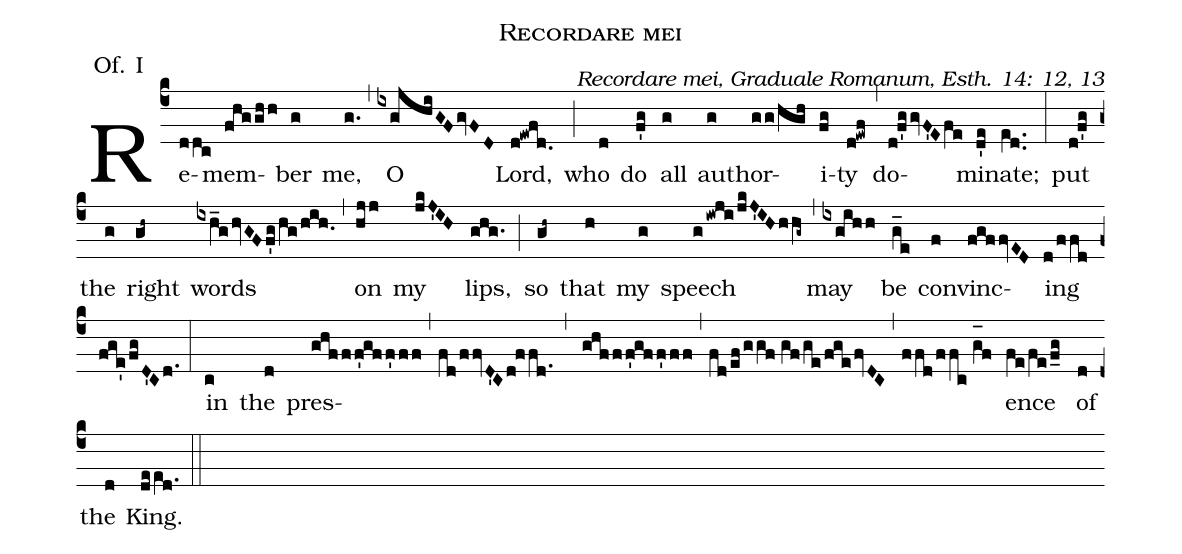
name: Recordare mei;
office-part: Offertorium;
mode: 1;
commentary: Recordare mei, Graduale Romanum, Esth. 14: 12, 13;
annotation: Of. I;
%%
(c4)Re(ddc)mem(fhgghh)ber(g) me,(g.) (,)
O(ixgjhiGFgvFD) Lord,(d!ewfd.) (;)
who(d) do(f'g) all(g) au(g)thor(gg/hgh)i(fg)ty(d!ewf) (,) do(d!f'g/gvF'Efe)mi(d'e)nate;(e[ll:1]d..) (:)

put(d!f'g)
the(g) right(gh~) words(ixh_ghvGFf'g/hg/hih.) (,)

on(hjj) my(jkJ'IH) lips,(ghg.) (;)

so(gh~) that(h) my(g) speech(giwji/jkJ'IHhhg~) (,) may(ixgihh) be(g_e) con(f)vinc(fgffvED)ing(d/ffd/fge'/fgD'Cd.) (:)

in(c) the(d) pres(ghfff'gff'ff,fd/ffvD'Cd!ffd.,ghf/!ff'gff'ff,fd/ef/ggf//gf/ge/fgefvDC,ffd/ffc//g_[oh:h]f)ence(fe/fe/f_g)
of(d) the(d) King.(dee[ll:1]d.) (::)
